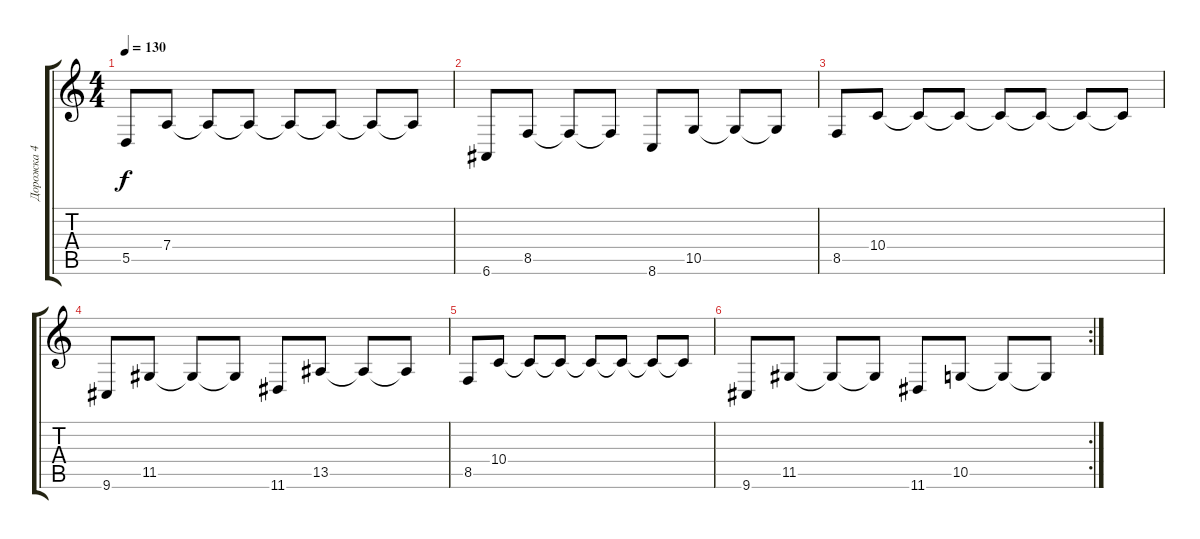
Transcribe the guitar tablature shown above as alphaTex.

\track ("Дорожка 4" "Дорожка 4") {instrument lead8bassandlead}
\staff {score tabs}
\tuning (E4 B3 G3 D3 A2 E2) {hide}
\ts (4 4)
\tempo 130
\clef g2
\ks c
5.5.8{dy f} 7.4.8 7.4{t}.8 7.4{t}.8 7.4{t}.8 7.4{t}.8 7.4{t}.8 7.4{t}.8 |
6.6.8 8.5.8 8.5{t}.8 8.5{t}.8 8.6.8 10.5.8 10.5{t}.8 10.5{t}.8 |
8.5.8 10.4.8 10.4{t}.8 10.4{t}.8 10.4{t}.8 10.4{t}.8 10.4{t}.8 10.4{t}.8 |
9.6.8 11.5.8 11.5{t}.8 11.5{t}.8 11.6.8 13.5.8 13.5{t}.8 13.5{t}.8 |
8.5.8 10.4.8 10.4{t}.8 10.4{t}.8 10.4{t}.8 10.4{t}.8 10.4{t}.8 10.4{t}.8 |
\rc 2
9.6.8 11.5.8 11.5{t}.8 11.5{t}.8 11.6.8 10.5.8 10.5{t}.8 10.5{t}.8
